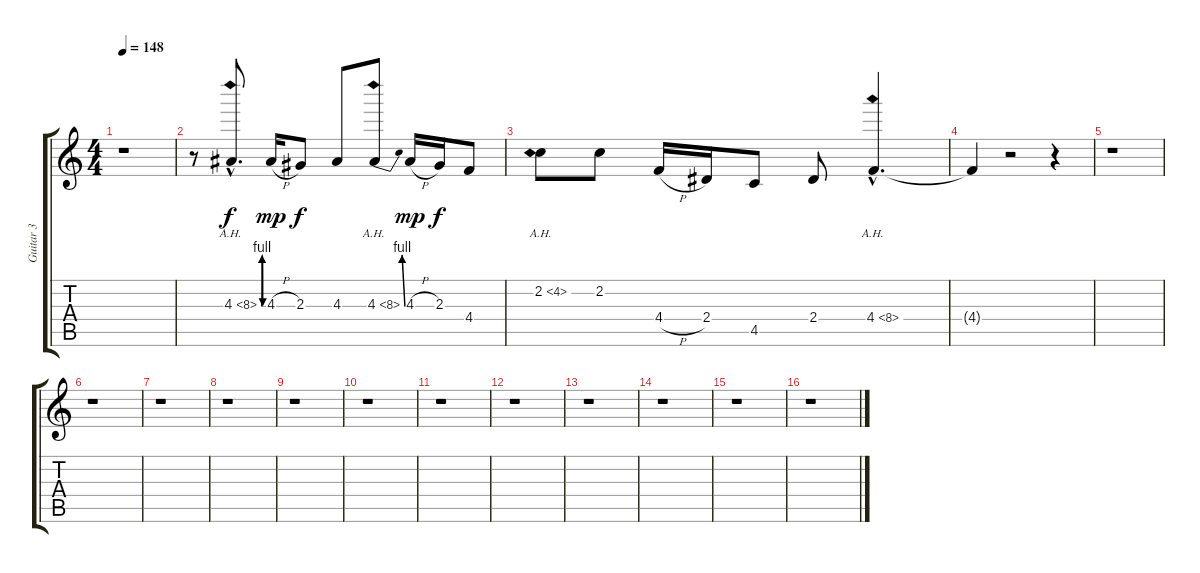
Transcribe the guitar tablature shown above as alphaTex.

\track ("Guitar 3" "Guitar 3") {instrument distortionguitar}
\staff {score tabs}
\tuning (Eb4 Bb3 Gb3 Db3 Ab2 Eb2) {hide}
\ts (4 4)
\tempo 148
\clef g2
\ks c
r.1{dy f} |
r.8 4.3{be (custom 0 0 15 4 30 4 45 0 60 0) ah 4 hac}.8{d} 4.3{h}.16{dy mp} 2.3.8{dy f} 4.3.8 4.3{be (bend 0 0 60 4) ah 4}.8 4.3{h}.16{dy mp} 2.3.16{dy f} 4.4.8 |
2.2{ah 2}.8 2.2.8 4.4{h}.16 2.4.16 4.5.8 2.4.8 4.4{ah 4 hac}.4{d} |
4.4{t}.4 r.2 r.4 |
r.1 |
r.1 |
r.1 |
r.1 |
r.1 |
r.1 |
r.1 |
r.1 |
r.1 |
r.1 |
r.1 |
r.1
